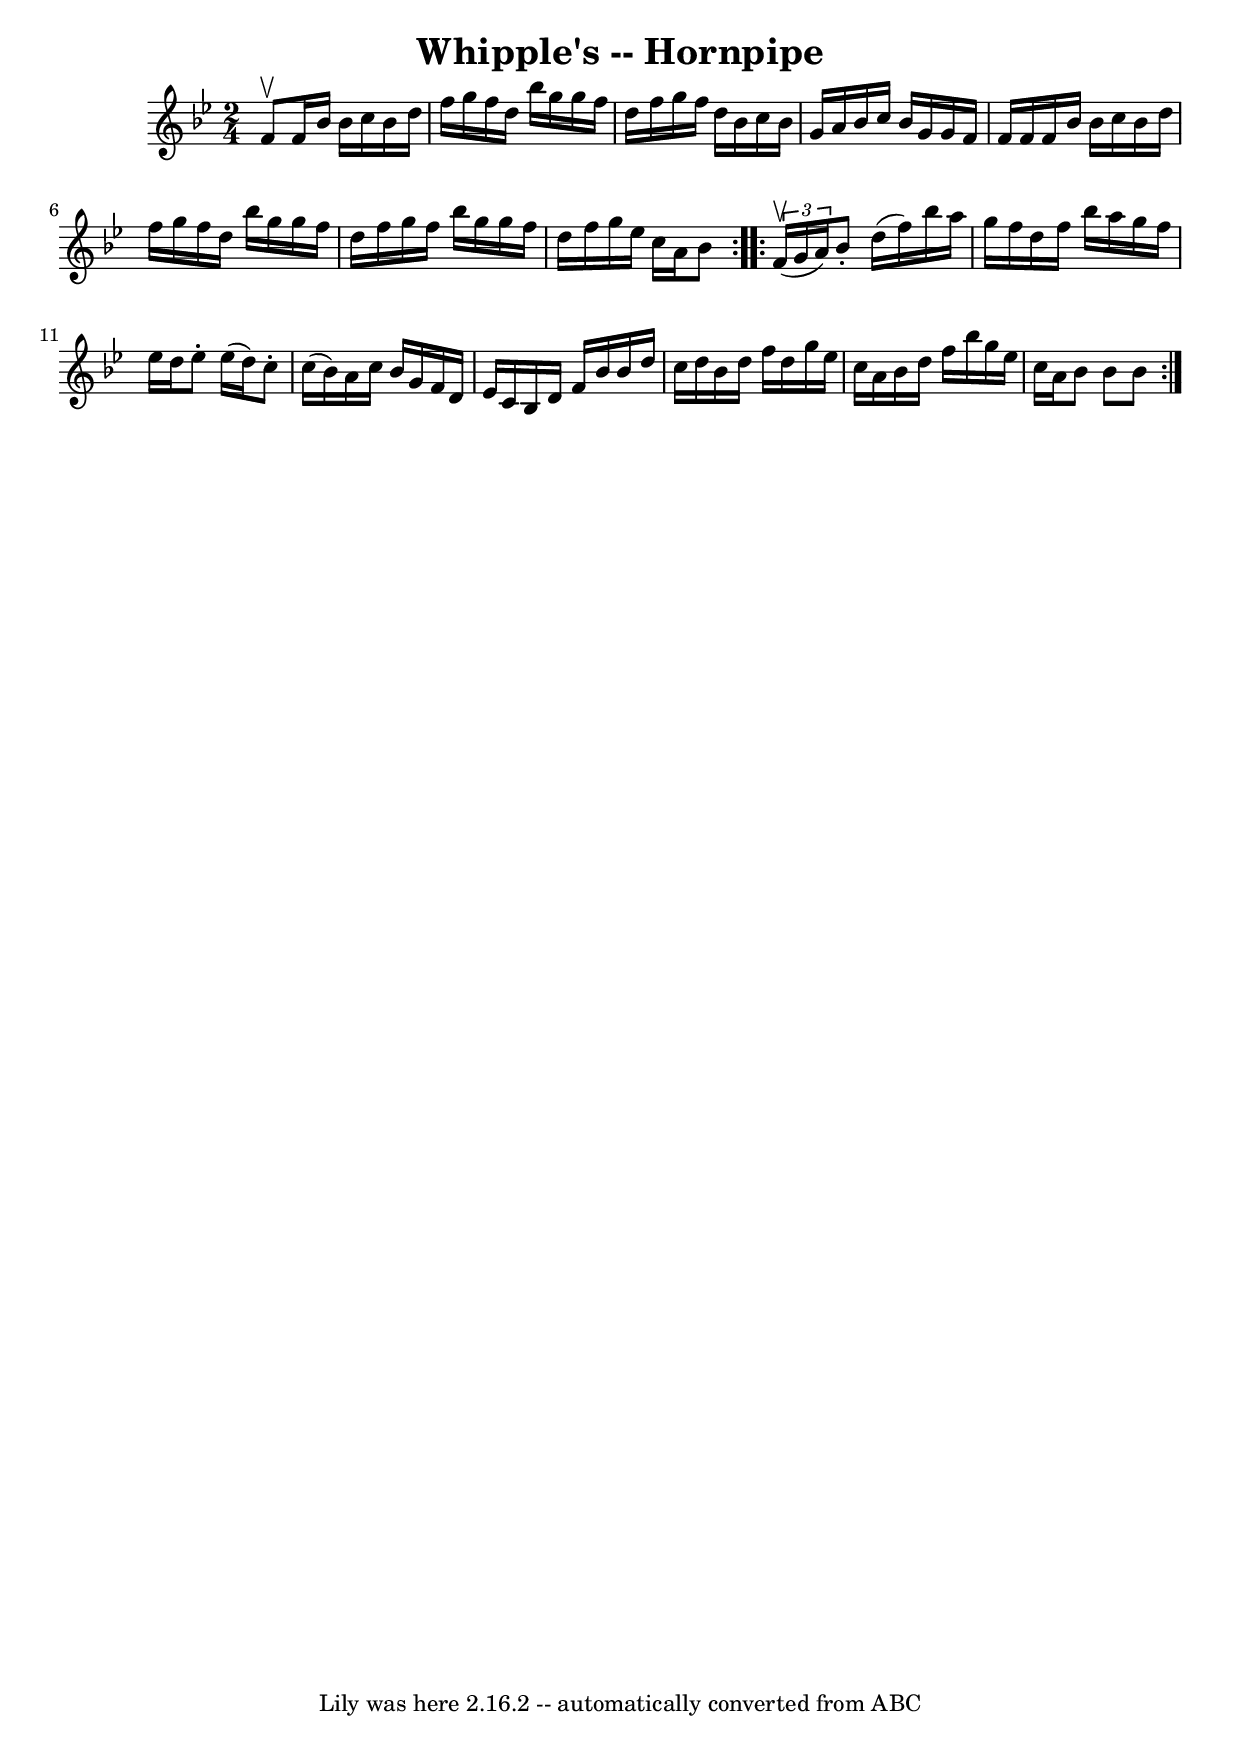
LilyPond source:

\version "2.7.40"
\include "Mammoth.ily"
\header {
	%% book = "Cole's 1000 Fiddle Tunes"
	crossRefNumber = "1"
	footnotes = ""
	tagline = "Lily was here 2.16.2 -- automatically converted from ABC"
	title = "Whipple's -- Hornpipe"
}
voicedefault =  {


\repeat volta 2 {
\time 2/4 \key bes \major f'8^\upbow |
 f'16 bes'16 bes'16    
c''16 bes'16 d''16 f''16 g''16  |
 f''16 d''16    
bes''16 g''16 g''16 f''16 d''16 f''16  |
 g''16 f''16 
 d''16 bes'16 c''16 bes'16 g'16 a'16  |
 bes'16    
c''16 bes'16 g'16 g'16 f'16 f'16 f'16  |
 f'16    
bes'16 bes'16 c''16 bes'16 d''16 f''16 g''16  |
   
f''16 d''16 bes''16 g''16 g''16 f''16 d''16 f''16  
|
 g''16 f''16 bes''16 g''16 g''16 f''16 d''16    
f''16  |
 g''16 ees''16 c''16 a'16 bes'8  }     
\repeat volta 2 {   \times 2/3 { f'16 (^\upbow g'16 a'16) } |
  
 bes'8 -. d''16 (f''16) bes''16 a''16 g''16 f''16  |
  
 d''16 f''16 bes''16 a''16 g''16 f''16 ees''16 d''16  
|
 ees''8 -. ees''16 (d''16) c''8 -. c''16 (bes'16) 
|
 a'16 c''16 bes'16 g'16 f'16 d'16 ees'16 c'16  
|
 bes16 d'16 f'16 bes'16 bes'16 d''16 c''16    
d''16  |
 bes'16 d''16 f''16 d''16 g''16 ees''16    
c''16 a'16  |
 bes'16 d''16 f''16 bes''16 g''16    
ees''16 c''16 a'16  |
 bes'8 bes'8 bes'8  }   
}

\score{
    <<

	\context Staff="default"
	{
	    \voicedefault 
	}

    >>
	\layout {
	}
	\midi {}
}
